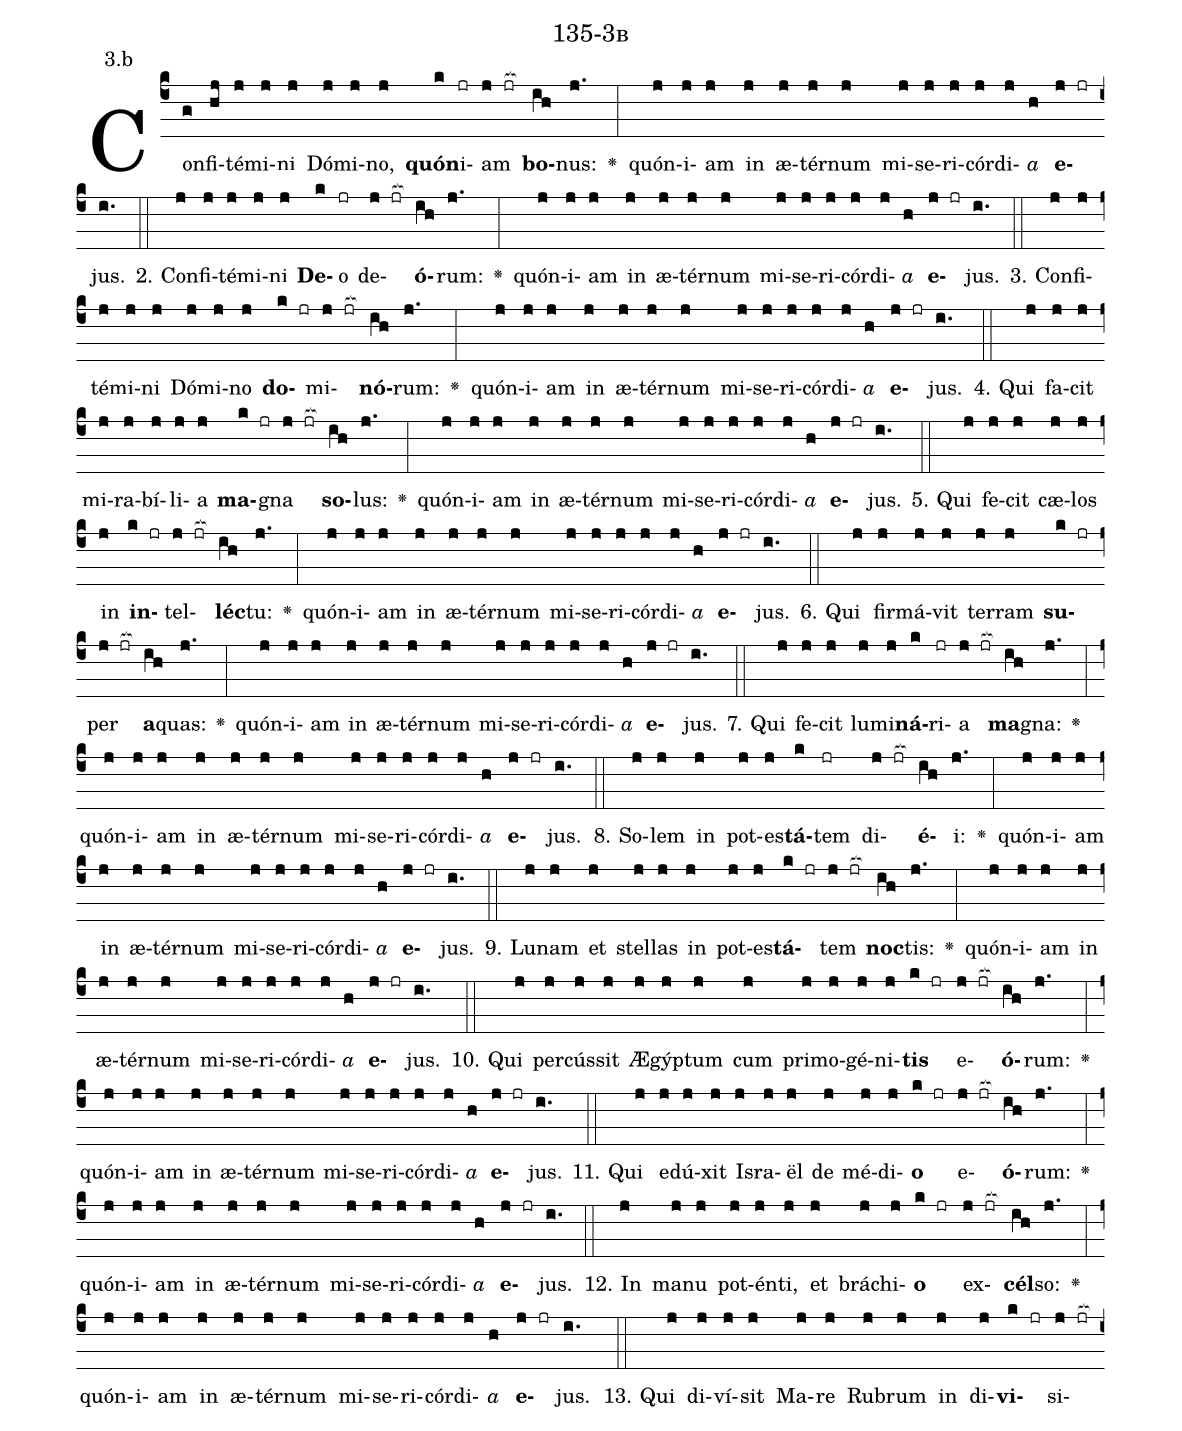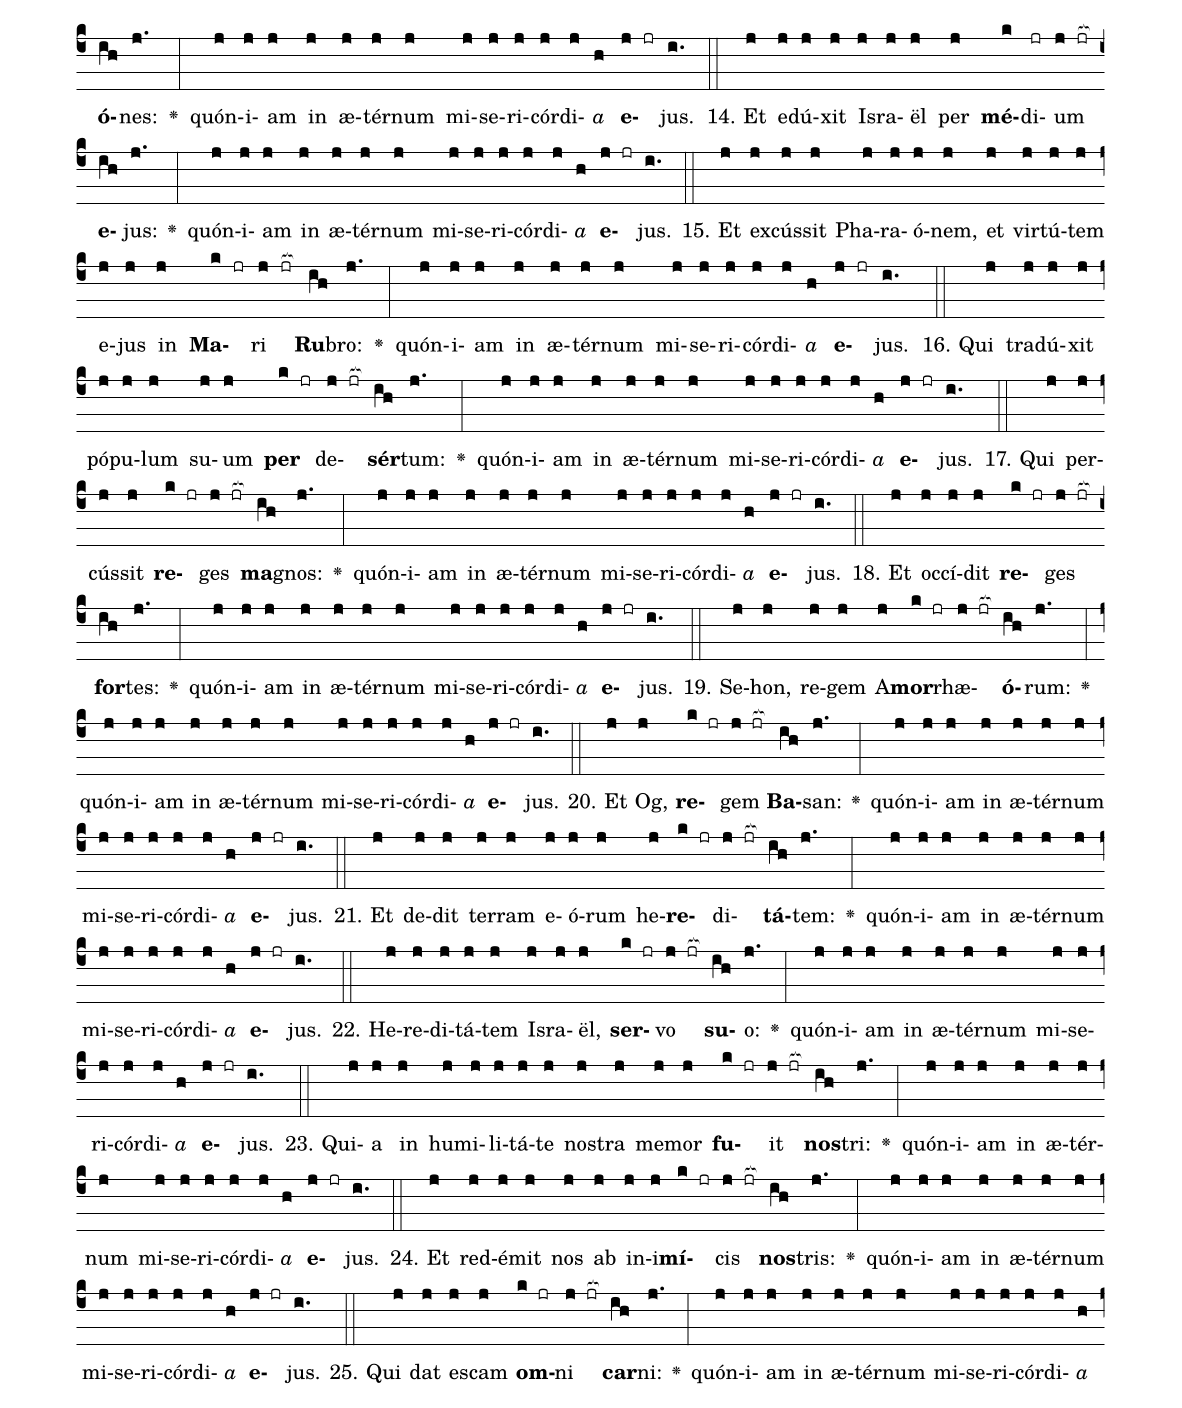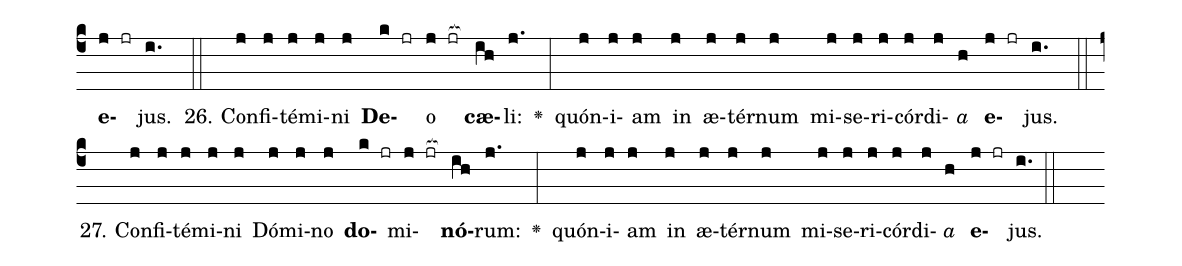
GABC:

name: 135-3b;
annotation: 3.b;
%%
(c4)Con(g)fi(hj)té(j)mi(j)ni(j) Dó(j)mi(j)no,(j) <b>quón</b>(k)i(jr)am(j jr[ocb:1{]) <b>bo</b>(ih[ocb:0}])nus:(j.) <v>\greheightstar</v>(:) quón(j)i(j)am(j) in(j) æ(j)tér(j)num(j) mi(j)se(j)ri(j)cór(j)di(j)<i>a</i>(h) <b>e</b>(j jr)jus.(i.) (::)
2. Con(j)fi(j)té(j)mi(j)ni(j) <b>De</b>(k)o(jr) de(j jr[ocb:1{])<b>ó</b>(ih[ocb:0}])rum:(j.) <v>\greheightstar</v>(:) quón(j)i(j)am(j) in(j) æ(j)tér(j)num(j) mi(j)se(j)ri(j)cór(j)di(j)<i>a</i>(h) <b>e</b>(j jr)jus.(i.) (::)
3. Con(j)fi(j)té(j)mi(j)ni(j) Dó(j)mi(j)no(j) <b>do</b>(k jr)mi(j jr[ocb:1{])<b>nó</b>(ih[ocb:0}])rum:(j.) <v>\greheightstar</v>(:) quón(j)i(j)am(j) in(j) æ(j)tér(j)num(j) mi(j)se(j)ri(j)cór(j)di(j)<i>a</i>(h) <b>e</b>(j jr)jus.(i.) (::)
4. Qui(j) fa(j)cit(j) mi(j)ra(j)bí(j)li(j)a(j) <b>ma</b>(k jr)gna(j jr[ocb:1{]) <b>so</b>(ih[ocb:0}])lus:(j.) <v>\greheightstar</v>(:) quón(j)i(j)am(j) in(j) æ(j)tér(j)num(j) mi(j)se(j)ri(j)cór(j)di(j)<i>a</i>(h) <b>e</b>(j jr)jus.(i.) (::)
5. Qui(j) fe(j)cit(j) cæ(j)los(j) in(j) <b>in</b>(k jr)tel(j jr[ocb:1{])<b>léc</b>(ih[ocb:0}])tu:(j.) <v>\greheightstar</v>(:) quón(j)i(j)am(j) in(j) æ(j)tér(j)num(j) mi(j)se(j)ri(j)cór(j)di(j)<i>a</i>(h) <b>e</b>(j jr)jus.(i.) (::)
6. Qui(j) fir(j)má(j)vit(j) ter(j)ram(j) <b>su</b>(k jr)per(j jr[ocb:1{]) <b>a</b>(ih[ocb:0}])quas:(j.) <v>\greheightstar</v>(:) quón(j)i(j)am(j) in(j) æ(j)tér(j)num(j) mi(j)se(j)ri(j)cór(j)di(j)<i>a</i>(h) <b>e</b>(j jr)jus.(i.) (::)
7. Qui(j) fe(j)cit(j) lu(j)mi(j)<b>ná</b>(k)ri(jr)a(j jr[ocb:1{]) <b>ma</b>(ih[ocb:0}])gna:(j.) <v>\greheightstar</v>(:) quón(j)i(j)am(j) in(j) æ(j)tér(j)num(j) mi(j)se(j)ri(j)cór(j)di(j)<i>a</i>(h) <b>e</b>(j jr)jus.(i.) (::)
8. So(j)lem(j) in(j) pot(j)es(j)<b>tá</b>(k)tem(jr) di(j jr[ocb:1{])<b>é</b>(ih[ocb:0}])i:(j.) <v>\greheightstar</v>(:) quón(j)i(j)am(j) in(j) æ(j)tér(j)num(j) mi(j)se(j)ri(j)cór(j)di(j)<i>a</i>(h) <b>e</b>(j jr)jus.(i.) (::)
9. Lu(j)nam(j) et(j) stel(j)las(j) in(j) pot(j)es(j)<b>tá</b>(k jr)tem(j jr[ocb:1{]) <b>noc</b>(ih[ocb:0}])tis:(j.) <v>\greheightstar</v>(:) quón(j)i(j)am(j) in(j) æ(j)tér(j)num(j) mi(j)se(j)ri(j)cór(j)di(j)<i>a</i>(h) <b>e</b>(j jr)jus.(i.) (::)
10. Qui(j) per(j)cús(j)sit(j) Æ(j)gýp(j)tum(j) cum(j) pri(j)mo(j)gé(j)ni(j)<b>tis</b>(k jr) e(j jr[ocb:1{])<b>ó</b>(ih[ocb:0}])rum:(j.) <v>\greheightstar</v>(:) quón(j)i(j)am(j) in(j) æ(j)tér(j)num(j) mi(j)se(j)ri(j)cór(j)di(j)<i>a</i>(h) <b>e</b>(j jr)jus.(i.) (::)
11. Qui(j) e(j)dú(j)xit(j) Is(j)ra(j)ël(j) de(j) mé(j)di(j)<b>o</b>(k jr) e(j jr[ocb:1{])<b>ó</b>(ih[ocb:0}])rum:(j.) <v>\greheightstar</v>(:) quón(j)i(j)am(j) in(j) æ(j)tér(j)num(j) mi(j)se(j)ri(j)cór(j)di(j)<i>a</i>(h) <b>e</b>(j jr)jus.(i.) (::)
12. In(j) ma(j)nu(j) pot(j)én(j)ti,(j) et(j) brá(j)chi(j)<b>o</b>(k jr) ex(j jr[ocb:1{])<b>cél</b>(ih[ocb:0}])so:(j.) <v>\greheightstar</v>(:) quón(j)i(j)am(j) in(j) æ(j)tér(j)num(j) mi(j)se(j)ri(j)cór(j)di(j)<i>a</i>(h) <b>e</b>(j jr)jus.(i.) (::)
13. Qui(j) di(j)ví(j)sit(j) Ma(j)re(j) Ru(j)brum(j) in(j) di(j)<b>vi</b>(k jr)si(j jr[ocb:1{])<b>ó</b>(ih[ocb:0}])nes:(j.) <v>\greheightstar</v>(:) quón(j)i(j)am(j) in(j) æ(j)tér(j)num(j) mi(j)se(j)ri(j)cór(j)di(j)<i>a</i>(h) <b>e</b>(j jr)jus.(i.) (::)
14. Et(j) e(j)dú(j)xit(j) Is(j)ra(j)ël(j) per(j) <b>mé</b>(k)di(jr)um(j jr[ocb:1{]) <b>e</b>(ih[ocb:0}])jus:(j.) <v>\greheightstar</v>(:) quón(j)i(j)am(j) in(j) æ(j)tér(j)num(j) mi(j)se(j)ri(j)cór(j)di(j)<i>a</i>(h) <b>e</b>(j jr)jus.(i.) (::)
15. Et(j) ex(j)cús(j)sit(j) Pha(j)ra(j)ó(j)nem,(j) et(j) vir(j)tú(j)tem(j) e(j)jus(j) in(j) <b>Ma</b>(k jr)ri(j jr[ocb:1{]) <b>Ru</b>(ih[ocb:0}])bro:(j.) <v>\greheightstar</v>(:) quón(j)i(j)am(j) in(j) æ(j)tér(j)num(j) mi(j)se(j)ri(j)cór(j)di(j)<i>a</i>(h) <b>e</b>(j jr)jus.(i.) (::)
16. Qui(j) tra(j)dú(j)xit(j) pó(j)pu(j)lum(j) su(j)um(j) <b>per</b>(k jr) de(j jr[ocb:1{])<b>sér</b>(ih[ocb:0}])tum:(j.) <v>\greheightstar</v>(:) quón(j)i(j)am(j) in(j) æ(j)tér(j)num(j) mi(j)se(j)ri(j)cór(j)di(j)<i>a</i>(h) <b>e</b>(j jr)jus.(i.) (::)
17. Qui(j) per(j)cús(j)sit(j) <b>re</b>(k jr)ges(j jr[ocb:1{]) <b>ma</b>(ih[ocb:0}])gnos:(j.) <v>\greheightstar</v>(:) quón(j)i(j)am(j) in(j) æ(j)tér(j)num(j) mi(j)se(j)ri(j)cór(j)di(j)<i>a</i>(h) <b>e</b>(j jr)jus.(i.) (::)
18. Et(j) oc(j)cí(j)dit(j) <b>re</b>(k jr)ges(j jr[ocb:1{]) <b>for</b>(ih[ocb:0}])tes:(j.) <v>\greheightstar</v>(:) quón(j)i(j)am(j) in(j) æ(j)tér(j)num(j) mi(j)se(j)ri(j)cór(j)di(j)<i>a</i>(h) <b>e</b>(j jr)jus.(i.) (::)
19. Se(j)hon,(j) re(j)gem(j) A(j)<b>mor</b>(k jr)rhæ(j jr[ocb:1{])<b>ó</b>(ih[ocb:0}])rum:(j.) <v>\greheightstar</v>(:) quón(j)i(j)am(j) in(j) æ(j)tér(j)num(j) mi(j)se(j)ri(j)cór(j)di(j)<i>a</i>(h) <b>e</b>(j jr)jus.(i.) (::)
20. Et(j) Og,(j) <b>re</b>(k jr)gem(j jr[ocb:1{]) <b>Ba</b>(ih[ocb:0}])san:(j.) <v>\greheightstar</v>(:) quón(j)i(j)am(j) in(j) æ(j)tér(j)num(j) mi(j)se(j)ri(j)cór(j)di(j)<i>a</i>(h) <b>e</b>(j jr)jus.(i.) (::)
21. Et(j) de(j)dit(j) ter(j)ram(j) e(j)ó(j)rum(j) he(j)<b>re</b>(k jr)di(j jr[ocb:1{])<b>tá</b>(ih[ocb:0}])tem:(j.) <v>\greheightstar</v>(:) quón(j)i(j)am(j) in(j) æ(j)tér(j)num(j) mi(j)se(j)ri(j)cór(j)di(j)<i>a</i>(h) <b>e</b>(j jr)jus.(i.) (::)
22. He(j)re(j)di(j)tá(j)tem(j) Is(j)ra(j)ël,(j) <b>ser</b>(k jr)vo(j jr[ocb:1{]) <b>su</b>(ih[ocb:0}])o:(j.) <v>\greheightstar</v>(:) quón(j)i(j)am(j) in(j) æ(j)tér(j)num(j) mi(j)se(j)ri(j)cór(j)di(j)<i>a</i>(h) <b>e</b>(j jr)jus.(i.) (::)
23. Qui(j)a(j) in(j) hu(j)mi(j)li(j)tá(j)te(j) nos(j)tra(j) me(j)mor(j) <b>fu</b>(k jr)it(j jr[ocb:1{]) <b>nos</b>(ih[ocb:0}])tri:(j.) <v>\greheightstar</v>(:) quón(j)i(j)am(j) in(j) æ(j)tér(j)num(j) mi(j)se(j)ri(j)cór(j)di(j)<i>a</i>(h) <b>e</b>(j jr)jus.(i.) (::)
24. Et(j) red(j)é(j)mit(j) nos(j) ab(j) in(j)i(j)<b>mí</b>(k jr)cis(j jr[ocb:1{]) <b>nos</b>(ih[ocb:0}])tris:(j.) <v>\greheightstar</v>(:) quón(j)i(j)am(j) in(j) æ(j)tér(j)num(j) mi(j)se(j)ri(j)cór(j)di(j)<i>a</i>(h) <b>e</b>(j jr)jus.(i.) (::)
25. Qui(j) dat(j) es(j)cam(j) <b>om</b>(k jr)ni(j jr[ocb:1{]) <b>car</b>(ih[ocb:0}])ni:(j.) <v>\greheightstar</v>(:) quón(j)i(j)am(j) in(j) æ(j)tér(j)num(j) mi(j)se(j)ri(j)cór(j)di(j)<i>a</i>(h) <b>e</b>(j jr)jus.(i.) (::)
26. Con(j)fi(j)té(j)mi(j)ni(j) <b>De</b>(k jr)o(j jr[ocb:1{]) <b>cæ</b>(ih[ocb:0}])li:(j.) <v>\greheightstar</v>(:) quón(j)i(j)am(j) in(j) æ(j)tér(j)num(j) mi(j)se(j)ri(j)cór(j)di(j)<i>a</i>(h) <b>e</b>(j jr)jus.(i.) (::)
27. Con(j)fi(j)té(j)mi(j)ni(j) Dó(j)mi(j)no(j) <b>do</b>(k jr)mi(j jr[ocb:1{])<b>nó</b>(ih[ocb:0}])rum:(j.) <v>\greheightstar</v>(:) quón(j)i(j)am(j) in(j) æ(j)tér(j)num(j) mi(j)se(j)ri(j)cór(j)di(j)<i>a</i>(h) <b>e</b>(j jr)jus.(i.) (::)
